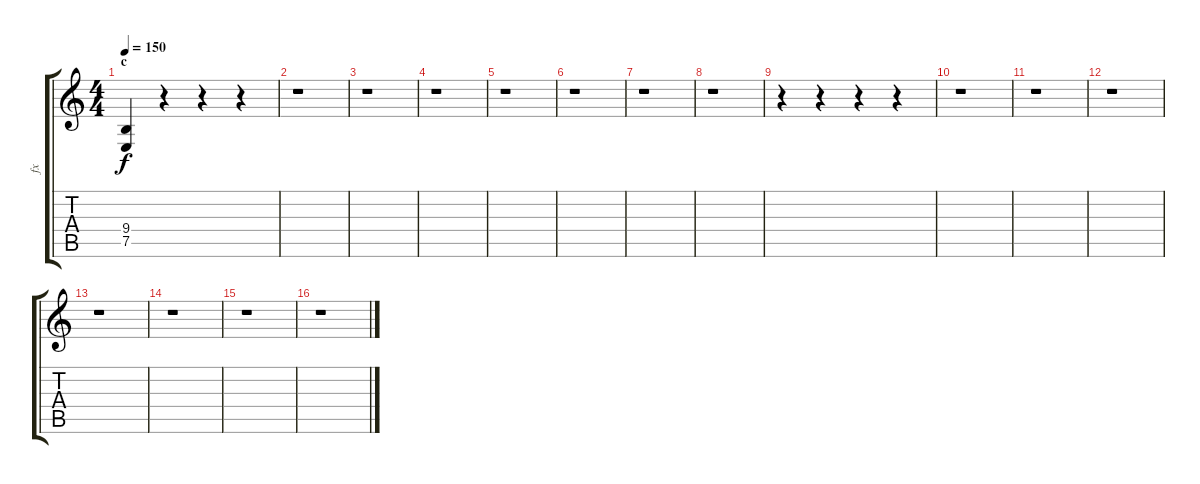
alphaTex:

\track ("fx" "fx") {instrument gunshot}
\staff {score tabs}
\tuning (E4 B3 G3 D3 A2 E2) {hide}
\ts (4 4)
\section ("" "c")
\tempo 150
\clef g2
\ks c
(9.4 7.5).4{dy f} r.4 r.4 r.4 |
r.1 |
r.1 |
r.1 |
r.1 |
r.1 |
r.1 |
r.1 |
r.4 r.4 r.4 r.4 |
r.1 |
r.1 |
r.1 |
r.1 |
r.1 |
r.1 |
r.1
